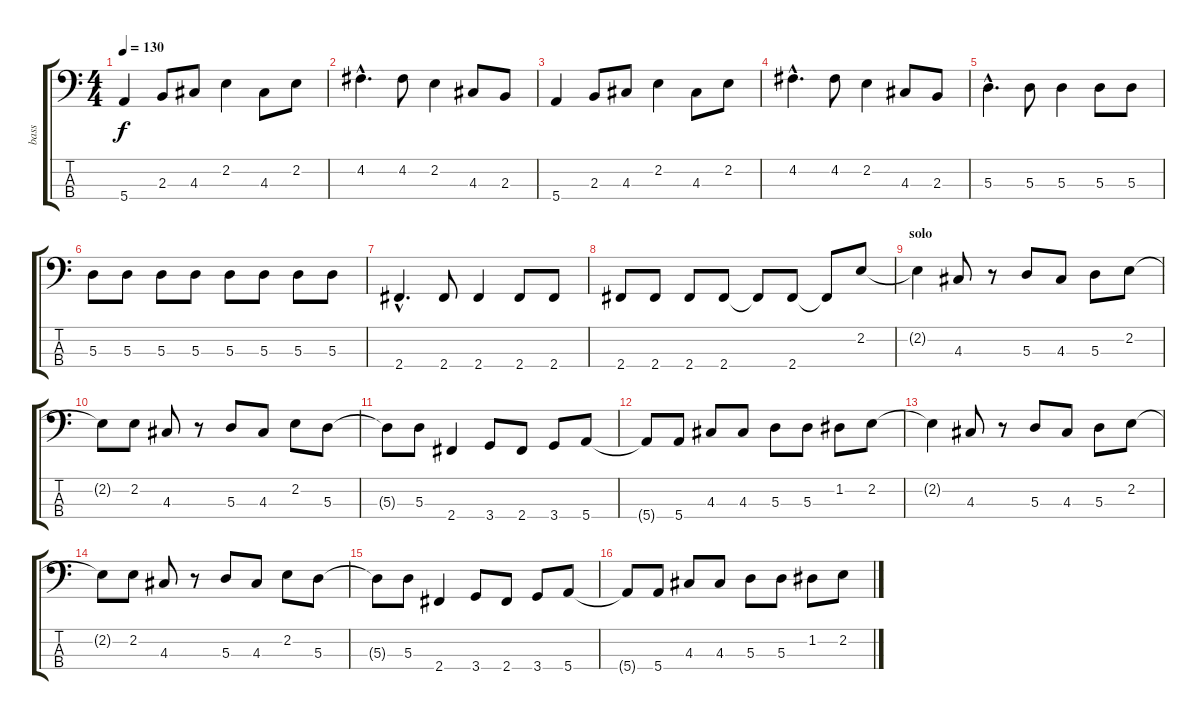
\track ("bass" "bass") {instrument electricbassfinger}
\staff {score tabs}
\tuning (G2 D2 A1 E1) {hide}
\ts (4 4)
\tempo 130
\clef f4
\ks c
5.4.4{dy f} 2.3.8 4.3.8 2.2.4 4.3.8 2.2.8 |
4.2{hac}.4{d} 4.2.8 2.2.4 4.3.8 2.3.8 |
5.4.4 2.3.8 4.3.8 2.2.4 4.3.8 2.2.8 |
4.2{hac}.4{d} 4.2.8 2.2.4 4.3.8 2.3.8 |
5.3{hac}.4{d} 5.3.8 5.3.4 5.3.8 5.3.8 |
5.3.8 5.3.8 5.3.8 5.3.8 5.3.8 5.3.8 5.3.8 5.3.8 |
2.4{hac}.4{d} 2.4.8 2.4.4 2.4.8 2.4.8 |
2.4.8 2.4.8 2.4.8 2.4.8 2.4{t}.8 2.4.8 2.4{t}.8 2.2.8 |
\section ("" "solo")
2.2{t}.4 4.3.8 r.8 5.3.8 4.3.8 5.3.8 2.2.8 |
2.2{t}.8 2.2.8 4.3.8 r.8 5.3.8 4.3.8 2.2.8 5.3.8 |
5.3{t}.8 5.3.8 2.4.4 3.4.8 2.4.8 3.4.8 5.4.8 |
5.4{t}.8 5.4.8 4.3.8 4.3.8 5.3.8 5.3.8 1.2.8 2.2.8 |
2.2{t}.4 4.3.8 r.8 5.3.8 4.3.8 5.3.8 2.2.8 |
2.2{t}.8 2.2.8 4.3.8 r.8 5.3.8 4.3.8 2.2.8 5.3.8 |
5.3{t}.8 5.3.8 2.4.4 3.4.8 2.4.8 3.4.8 5.4.8 |
5.4{t}.8 5.4.8 4.3.8 4.3.8 5.3.8 5.3.8 1.2.8 2.2.8
